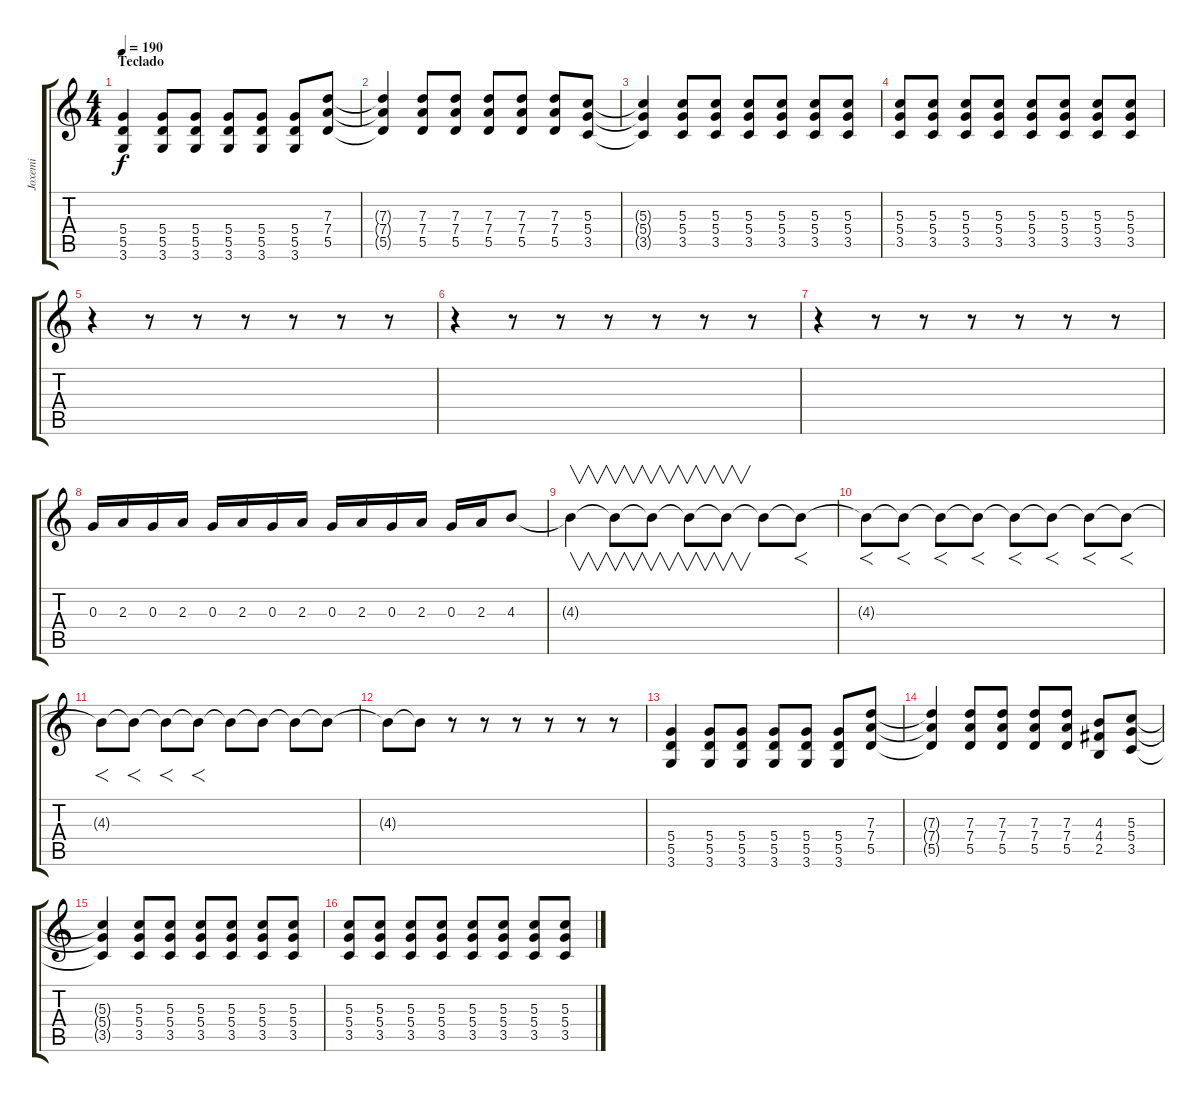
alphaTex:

\track ("Joxemi" "Joxemi") {instrument distortionguitar}
\staff {score tabs}
\tuning (E4 B3 G3 D3 A2 E2) {hide}
\ts (4 4)
\section ("" "Teclado")
\tempo 190
\clef g2
\ks c
(5.4 5.5 3.6).4{dy f} (5.4 5.5 3.6).8 (5.4 5.5 3.6).8 (5.4 5.5 3.6).8 (5.4 5.5 3.6).8 (5.4 5.5 3.6).8 (7.3 7.4 5.5).8 |
(7.3{t} 7.4{t} 5.5{t}).4 (7.3 7.4 5.5).8 (7.3 7.4 5.5).8 (7.3 7.4 5.5).8 (7.3 7.4 5.5).8 (7.3 7.4 5.5).8 (5.3 5.4 3.5).8 |
(5.3{t} 5.4{t} 3.5{t}).4 (5.3 5.4 3.5).8 (5.3 5.4 3.5).8 (5.3 5.4 3.5).8 (5.3 5.4 3.5).8 (5.3 5.4 3.5).8 (5.3 5.4 3.5).8 |
(5.3 5.4 3.5).8 (5.3 5.4 3.5).8 (5.3 5.4 3.5).8 (5.3 5.4 3.5).8 (5.3 5.4 3.5).8 (5.3 5.4 3.5).8 (5.3 5.4 3.5).8 (5.3 5.4 3.5).8 |
r.4 r.8 r.8 r.8 r.8 r.8 r.8 |
r.4 r.8 r.8 r.8 r.8 r.8 r.8 |
r.4 r.8 r.8 r.8 r.8 r.8 r.8 |
0.3.16{volume 16} 2.3.16 0.3.16 2.3.16 0.3.16 2.3.16 0.3.16 2.3.16 0.3.16 2.3.16 0.3.16 2.3.16 0.3.16 2.3.16 4.3.8 |
4.3{t}.4{v volume 15} 4.3{t}.8{v volume 15} 4.3{t}.8{v volume 14} 4.3{t}.8{v volume 14} 4.3{t}.8{v volume 13} 4.3{t}.8 4.3{t}.8{f} |
4.3{t}.8{f} 4.3{t}.8{f} 4.3{t}.8{f} 4.3{t}.8{f} 4.3{t}.8{f} 4.3{t}.8{f} 4.3{t}.8{f} 4.3{t}.8{f} |
4.3{t}.8{f} 4.3{t}.8{f} 4.3{t}.8{f} 4.3{t}.8{f} 4.3{t}.8{volume 12} 4.3{t}.8{volume 11} 4.3{t}.8{volume 10} 4.3{t}.8{volume 9} |
4.3{t}.8{volume 8} 4.3{t}.8 r.8 r.8 r.8 r.8 r.8 r.8 |
(5.4 5.5 3.6).4{volume 14} (5.4 5.5 3.6).8 (5.4 5.5 3.6).8 (5.4 5.5 3.6).8 (5.4 5.5 3.6).8 (5.4 5.5 3.6).8 (7.3 7.4 5.5).8 |
(7.3{t} 7.4{t} 5.5{t}).4 (7.3 7.4 5.5).8 (7.3 7.4 5.5).8 (7.3 7.4 5.5).8 (7.3 7.4 5.5).8 (4.3 4.4 2.5).8 (5.3 5.4 3.5).8 |
(5.3{t} 5.4{t} 3.5{t}).4 (5.3 5.4 3.5).8 (5.3 5.4 3.5).8 (5.3 5.4 3.5).8 (5.3 5.4 3.5).8 (5.3 5.4 3.5).8 (5.3 5.4 3.5).8 |
(5.3 5.4 3.5).8 (5.3 5.4 3.5).8 (5.3 5.4 3.5).8 (5.3 5.4 3.5).8 (5.3 5.4 3.5).8 (5.3 5.4 3.5).8 (5.3 5.4 3.5).8 (5.3 5.4 3.5).8
